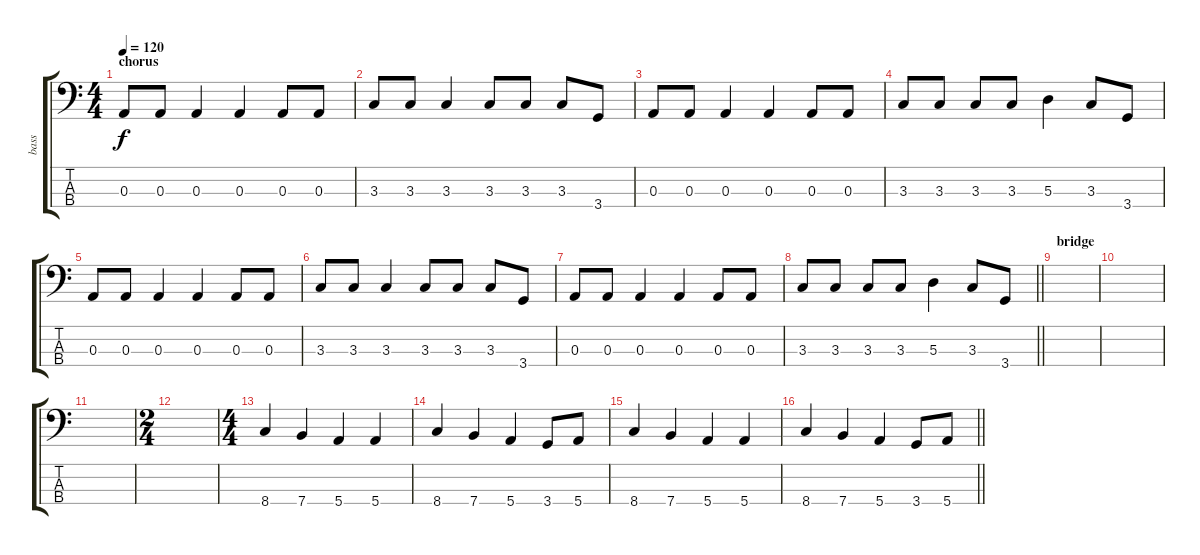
\track ("bass" "bass") {instrument electricbasspick}
\staff {score tabs}
\tuning (G2 D2 A1 E1) {hide}
\ts (4 4)
\section ("" "chorus")
\tempo 120
\clef f4
\ks c
0.3.8{dy f} 0.3.8 0.3.4 0.3.4 0.3.8 0.3.8 |
3.3.8 3.3.8 3.3.4 3.3.8 3.3.8 3.3.8 3.4.8 |
0.3.8 0.3.8 0.3.4 0.3.4 0.3.8 0.3.8 |
3.3.8 3.3.8 3.3.8 3.3.8 5.3.4 3.3.8 3.4.8 |
0.3.8 0.3.8 0.3.4 0.3.4 0.3.8 0.3.8 |
3.3.8 3.3.8 3.3.4 3.3.8 3.3.8 3.3.8 3.4.8 |
0.3.8 0.3.8 0.3.4 0.3.4 0.3.8 0.3.8 |
\barLineRight lightlight
3.3.8 3.3.8 3.3.8 3.3.8 5.3.4 3.3.8 3.4.8 |
\section ("" "bridge")
|
|
|
\ts (2 4)
|
\ts (4 4)
8.4.4 7.4.4 5.4.4 5.4.4 |
8.4.4 7.4.4 5.4.4 3.4.8 5.4.8 |
8.4.4 7.4.4 5.4.4 5.4.4 |
\barLineRight lightlight
8.4.4 7.4.4 5.4.4 3.4.8 5.4.8
